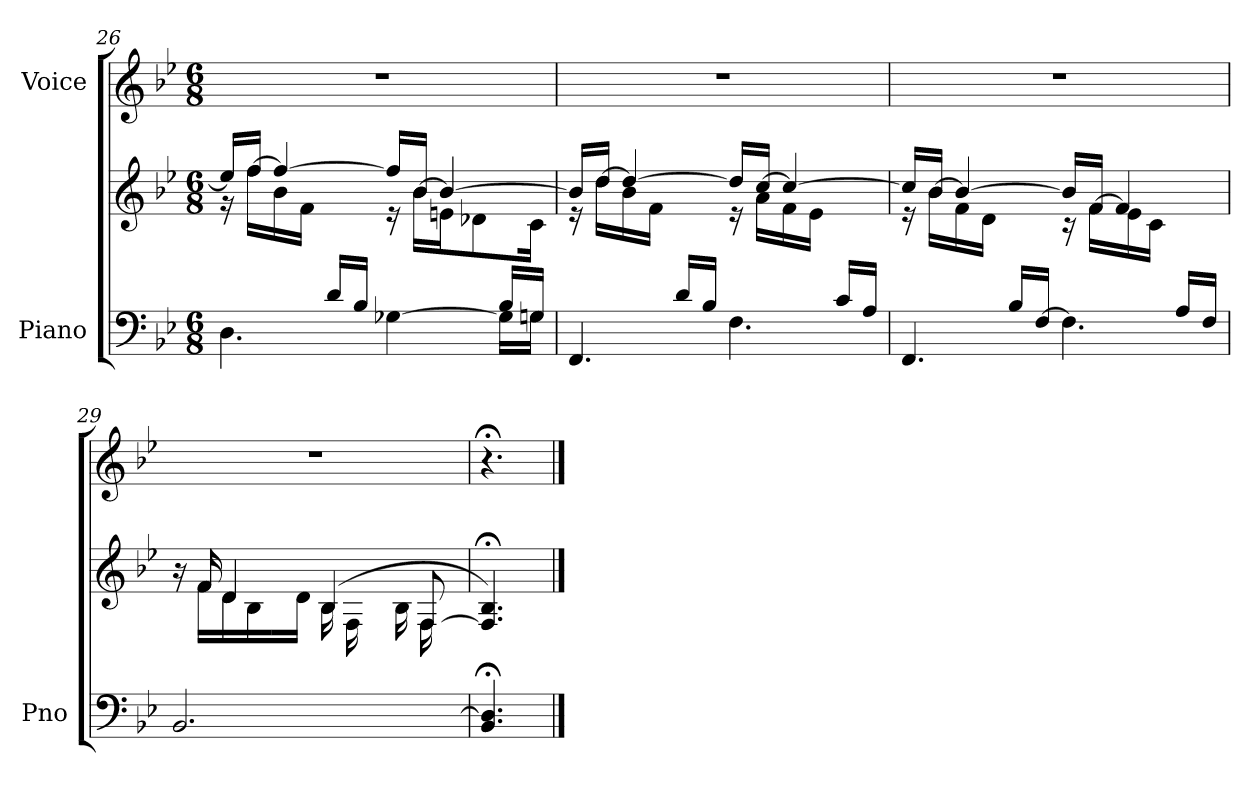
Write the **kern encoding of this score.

**kern	**kern	**kern
*part2	*part2	*part1
*staff3	*staff2	*staff1
*I"Piano	*	*I"Voice
*I'Pno	*	*
*clefF4	*clefG2	*clefG2
*k[b-e-]	*k[b-e-]	*k[b-e-]
*M6/8	*M6/8	*M6/8
=26	=26	=26
*^	*^	*
*	*^	*	*	*
4ryy	4.D\	4.ryy	16ee-/LL]	16r	2.r
.	.	.	[16ff/JJ	16ff\LL	.
.	.	.	4ff/_	16b-\	.
.	.	.	.	16f\JJ	.
16d/LL	.	.	.	8ryy	.
16B-/JJ	.	.	.	.	.
4.ryy	[4G-X\	4ryy	16ff/LL]	16r	.
.	.	.	[16b-/JJ	16b-\LL	.
.	.	.	4b-/_	16en\J	.
.	.	.	.	8d-X\	.
.	16G-\LL]	16B-/LL	.	.	.
.	16Gn\JJ	16G/JJ	.	16c\Jk	.
*	*v	*v	*	*	*
=27	=27	=27	=27	=27
4ryy	4.FF/	16b-/LL]	16r	2.r
.	.	[16dd/JJ	16dd\LL	.
.	.	4dd/_	16b-\	.
.	.	.	16f\JJ	.
16d/LL	.	.	8ryy	.
16B-/JJ	.	.	.	.
4ryy	4.F\	16dd/LL]	16r	.
.	.	[16cc/JJ	16a\LL	.
.	.	4cc/_	16f\	.
.	.	.	16e-\JJ	.
16c/LL	.	.	8ryy	.
16A/JJ	.	.	.	.
=28	=28	=28	=28	=28
4ryy	4.FF/	16cc/LL]	16r	2.r
.	.	[16b-/JJ	16b-\LL	.
.	.	4b-/_	16f\	.
.	.	.	16d\JJ	.
16B-/LL	.	.	8ryy	.
[16F/JJ	.	.	.	.
4ryy	4.F\]	16b-/LL]	16r	.
.	.	[16f/JJ	16f\LL	.
.	.	4f/]	16e-\	.
.	.	.	16c\JJ	.
16A/LL	.	.	8ryy	.
16F/JJ	.	.	.	.
=29	=29	=29	=29	=29
4ryy	2.BB-/	16ryy	16r	2.r
.	.	16f/	16f\LL	.
.	.	4d/	16d\	.
.	.	.	16B-\	.
16F/	.	.	16ryy	.
8.ryy	.	.	16d\JJ	.
.	.	(4B-/	16B-\LL	.
.	.	.	16F\	.
16D/	.	.	16ryy	.
8ryy	.	.	16B-\	.
.	.	[<8F/	16F\	.
[16D/JJ	.	.	16ryy	.
*v	*v	*	*	*
*	*v	*v	*
=30	=30	=30
4.BB-/; 4.D/];	4.F/];< 4.B-/;<)	4.r;<
==	==	==
*-	*-	*-
